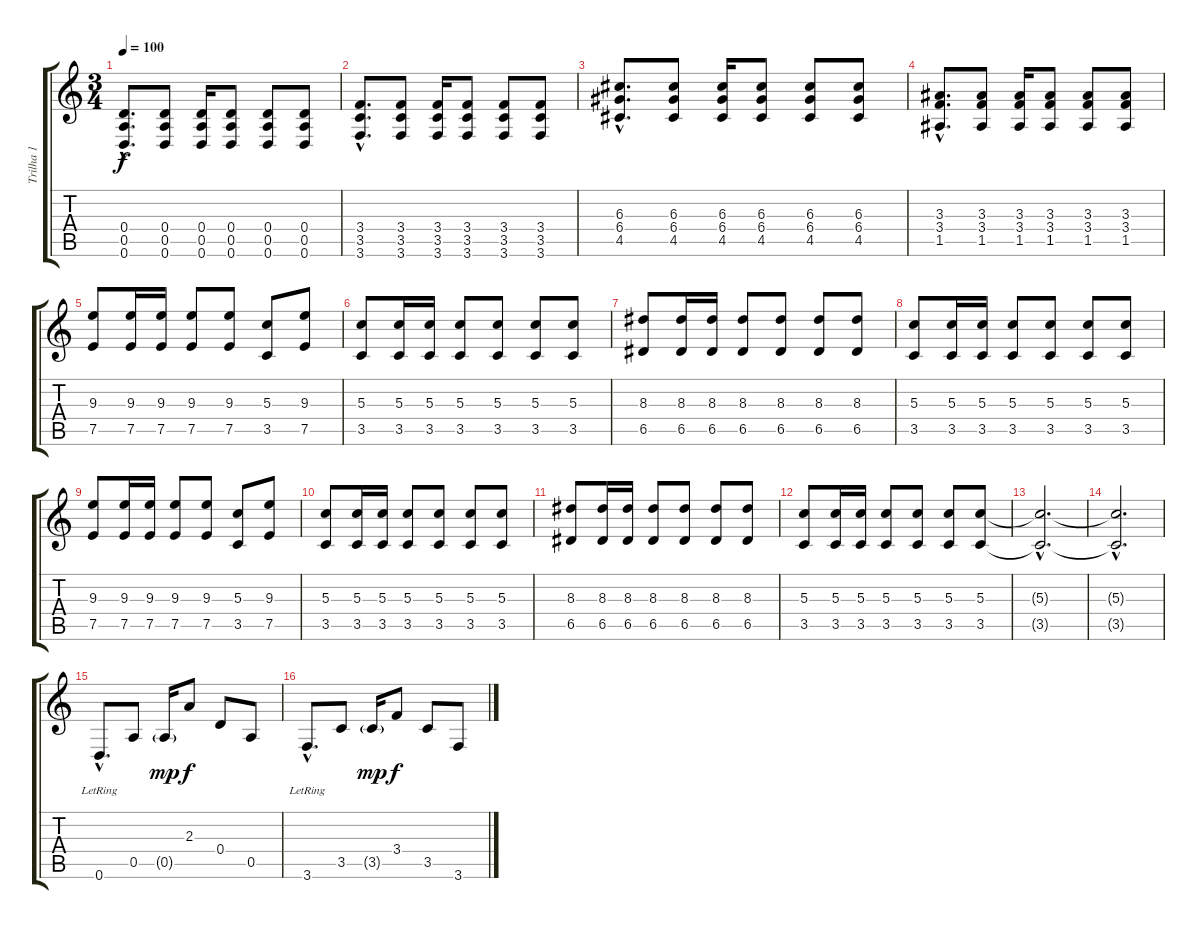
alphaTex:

\track ("Trilha 1" "Trilha 1") {instrument distortionguitar}
\staff {score tabs}
\tuning (E4 B3 G3 D3 A2 D2) {hide}
\ts (3 4)
\tempo 100
\clef g2
\ks c
(0.4{hac} 0.5{hac} 0.6{hac}).8{d dy f} (0.4 0.5 0.6).8 (0.4 0.5 0.6).16 (0.4 0.5 0.6).8 (0.4 0.5 0.6).8 (0.4 0.5 0.6).8 |
(3.4{hac} 3.5{hac} 3.6{hac}).8{d} (3.4 3.5 3.6).8 (3.4 3.5 3.6).16 (3.4 3.5 3.6).8 (3.4 3.5 3.6).8 (3.4 3.5 3.6).8 |
(6.3{hac} 6.4{hac} 4.5{hac}).8{d} (6.3 6.4 4.5).8 (6.3 6.4 4.5).16 (6.3 6.4 4.5).8 (6.3 6.4 4.5).8 (6.3 6.4 4.5).8 |
(3.3{hac} 3.4{hac} 1.5{hac}).8{d} (3.3 3.4 1.5).8 (3.3 3.4 1.5).16 (3.3 3.4 1.5).8 (3.3 3.4 1.5).8 (3.3 3.4 1.5).8 |
(9.3 7.5).8 (9.3 7.5).16 (9.3 7.5).16 (9.3 7.5).8 (9.3 7.5).8 (5.3 3.5).8 (9.3 7.5).8 |
(5.3 3.5).8 (5.3 3.5).16 (5.3 3.5).16 (5.3 3.5).8 (5.3 3.5).8 (5.3 3.5).8 (5.3 3.5).8 |
(8.3 6.5).8 (8.3 6.5).16 (8.3 6.5).16 (8.3 6.5).8 (8.3 6.5).8 (8.3 6.5).8 (8.3 6.5).8 |
(5.3 3.5).8 (5.3 3.5).16 (5.3 3.5).16 (5.3 3.5).8 (5.3 3.5).8 (5.3 3.5).8 (5.3 3.5).8 |
(9.3 7.5).8 (9.3 7.5).16 (9.3 7.5).16 (9.3 7.5).8 (9.3 7.5).8 (5.3 3.5).8 (9.3 7.5).8 |
(5.3 3.5).8 (5.3 3.5).16 (5.3 3.5).16 (5.3 3.5).8 (5.3 3.5).8 (5.3 3.5).8 (5.3 3.5).8 |
(8.3 6.5).8 (8.3 6.5).16 (8.3 6.5).16 (8.3 6.5).8 (8.3 6.5).8 (8.3 6.5).8 (8.3 6.5).8 |
(5.3 3.5).8 (5.3 3.5).16 (5.3 3.5).16 (5.3 3.5).8 (5.3 3.5).8 (5.3 3.5).8 (5.3 3.5).8 |
(5.3{hac t} 3.5{hac t}).2{d} |
(5.3{hac t} 3.5{hac t}).2{d} |
0.6{hac lr}.8{d instrument electricguitarclean} 0.5.8 0.5{g}.16{dy mp} 2.3.8{dy f} 0.4.8 0.5.8 |
3.6{hac lr}.8{d instrument electricguitarclean} 3.5.8 3.5{g}.16{dy mp} 3.4.8{dy f} 3.5.8 3.6.8
